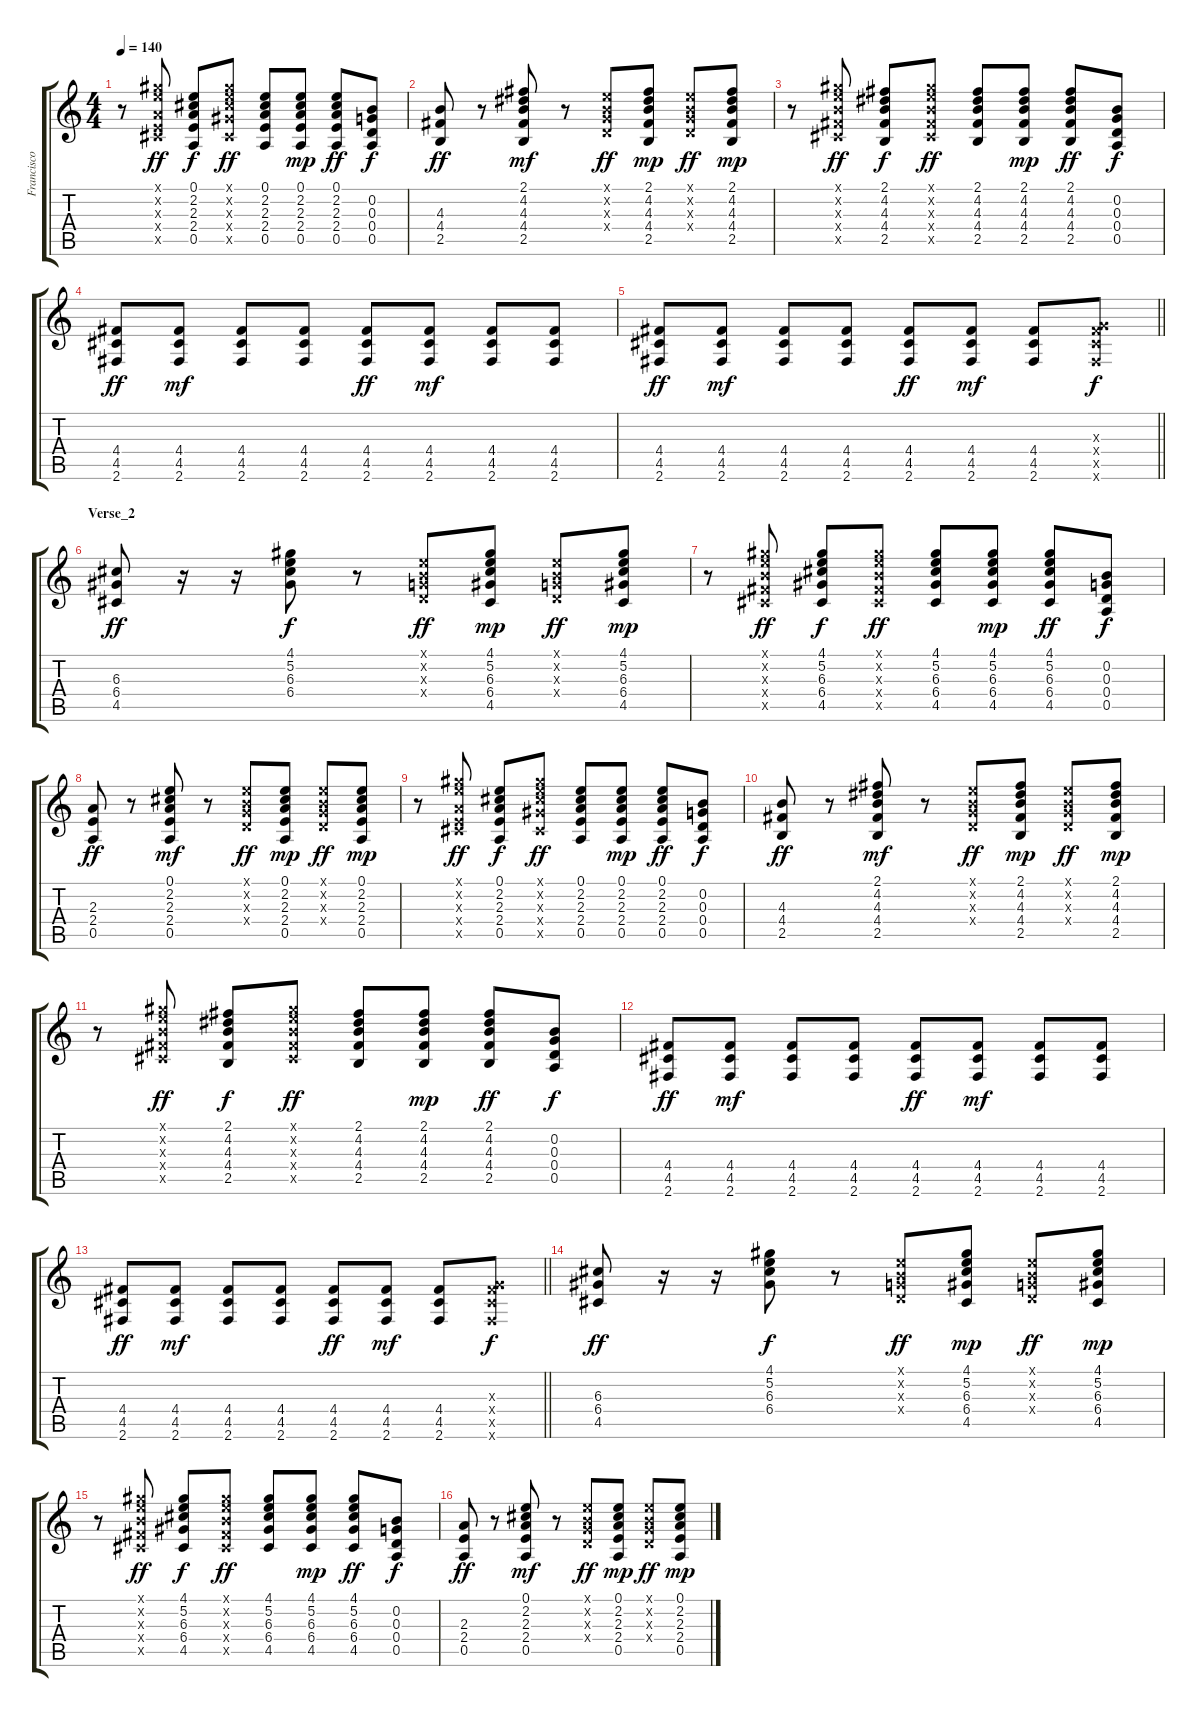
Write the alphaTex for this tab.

\track ("Francisco Risso C#m" "Francisco ") {instrument distortionguitar}
\staff {score tabs}
\tuning (E4 B3 G3 D3 A2 E2) {hide}
\ts (4 4)
\tempo 140
\clef g2
\ks c
r.8{dy mp} (4.1{x} 5.2{x} 2.3{x} 2.4{x} 4.5{x}).8{dy ff} (0.1 2.2 2.3 2.4 0.5).8{dy f} (4.1{x} 5.2{x} 6.3{x} 6.4{x} 4.5{x}).8{dy ff} (0.1 2.2 2.3 2.4 0.5).8 (0.1 2.2 2.3 2.4 0.5).8{dy mp} (0.1 2.2 2.3 2.4 0.5).8{dy ff} (0.2 0.3 0.4 0.5).8{dy f} |
(4.3 4.4 2.5).8{dy ff} r.8 (2.1 4.2 4.3 4.4 2.5).8{dy mf} r.8 (0.1{x} 0.2{x} 0.3{x} 0.4{x}).8{dy ff} (2.1 4.2 4.3 4.4 2.5).8{dy mp} (0.1{x} 0.2{x} 0.3{x} 0.4{x}).8{dy ff} (2.1 4.2 4.3 4.4 2.5).8{dy mp} |
r.8 (4.1{x} 5.2{x} 4.3{x} 4.4{x} 4.5{x}).8{dy ff} (2.1 4.2 4.3 4.4 2.5).8{dy f} (4.1{x} 5.2{x} 4.3{x} 4.4{x} 4.5{x}).8{dy ff} (2.1 4.2 4.3 4.4 2.5).8 (2.1 4.2 4.3 4.4 2.5).8{dy mp} (2.1 4.2 4.3 4.4 2.5).8{dy ff} (0.2 0.3 0.4 0.5).8{dy f} |
(4.4 4.5 2.6).8{dy ff} (4.4 4.5 2.6).8{dy mf} (4.4 4.5 2.6).8 (4.4 4.5 2.6).8 (4.4 4.5 2.6).8{dy ff} (4.4 4.5 2.6).8{dy mf} (4.4 4.5 2.6).8 (4.4 4.5 2.6).8 |
\barLineRight lightlight
(4.4 4.5 2.6).8{dy ff} (4.4 4.5 2.6).8{dy mf} (4.4 4.5 2.6).8 (4.4 4.5 2.6).8 (4.4 4.5 2.6).8{dy ff} (4.4 4.5 2.6).8{dy mf} (4.4 4.5 2.6).8 (0.3{x} 4.4{x} 4.5{x} 2.6{x}).8{dy f} |
\section ("" "Verse_2")
(6.3 6.4 4.5).8{dy ff} r.16 r.16 (4.1 5.2 6.3 6.4).8{dy f} r.8 (0.1{x} 0.2{x} 0.3{x} 0.4{x}).8{dy ff} (4.1 5.2 6.3 6.4 4.5).8{dy mp} (0.1{x} 0.2{x} 0.3{x} 0.4{x}).8{dy ff} (4.1 5.2 6.3 6.4 4.5).8{dy mp} |
r.8 (4.1{x} 5.2{x} 4.3{x} 4.4{x} 4.5{x}).8{dy ff} (4.1 5.2 6.3 6.4 4.5).8{dy f} (4.1{x} 5.2{x} 4.3{x} 4.4{x} 4.5{x}).8{dy ff} (4.1 5.2 6.3 6.4 4.5).8 (4.1 5.2 6.3 6.4 4.5).8{dy mp} (4.1 5.2 6.3 6.4 4.5).8{dy ff} (0.2 0.3 0.4 0.5).8{dy f} |
(2.3 2.4 0.5).8{dy ff} r.8 (0.1 2.2 2.3 2.4 0.5).8{dy mf} r.8 (0.1{x} 0.2{x} 0.3{x} 0.4{x}).8{dy ff} (0.1 2.2 2.3 2.4 0.5).8{dy mp} (0.1{x} 0.2{x} 0.3{x} 0.4{x}).8{dy ff} (0.1 2.2 2.3 2.4 0.5).8{dy mp} |
r.8 (4.1{x} 5.2{x} 2.3{x} 2.4{x} 4.5{x}).8{dy ff} (0.1 2.2 2.3 2.4 0.5).8{dy f} (4.1{x} 5.2{x} 6.3{x} 6.4{x} 4.5{x}).8{dy ff} (0.1 2.2 2.3 2.4 0.5).8 (0.1 2.2 2.3 2.4 0.5).8{dy mp} (0.1 2.2 2.3 2.4 0.5).8{dy ff} (0.2 0.3 0.4 0.5).8{dy f} |
(4.3 4.4 2.5).8{dy ff} r.8 (2.1 4.2 4.3 4.4 2.5).8{dy mf} r.8 (0.1{x} 0.2{x} 0.3{x} 0.4{x}).8{dy ff} (2.1 4.2 4.3 4.4 2.5).8{dy mp} (0.1{x} 0.2{x} 0.3{x} 0.4{x}).8{dy ff} (2.1 4.2 4.3 4.4 2.5).8{dy mp} |
r.8 (4.1{x} 5.2{x} 4.3{x} 4.4{x} 4.5{x}).8{dy ff} (2.1 4.2 4.3 4.4 2.5).8{dy f} (4.1{x} 5.2{x} 4.3{x} 4.4{x} 4.5{x}).8{dy ff} (2.1 4.2 4.3 4.4 2.5).8 (2.1 4.2 4.3 4.4 2.5).8{dy mp} (2.1 4.2 4.3 4.4 2.5).8{dy ff} (0.2 0.3 0.4 0.5).8{dy f} |
(4.4 4.5 2.6).8{dy ff} (4.4 4.5 2.6).8{dy mf} (4.4 4.5 2.6).8 (4.4 4.5 2.6).8 (4.4 4.5 2.6).8{dy ff} (4.4 4.5 2.6).8{dy mf} (4.4 4.5 2.6).8 (4.4 4.5 2.6).8 |
\barLineRight lightlight
(4.4 4.5 2.6).8{dy ff} (4.4 4.5 2.6).8{dy mf} (4.4 4.5 2.6).8 (4.4 4.5 2.6).8 (4.4 4.5 2.6).8{dy ff} (4.4 4.5 2.6).8{dy mf} (4.4 4.5 2.6).8 (0.3{x} 4.4{x} 4.5{x} 2.6{x}).8{dy f} |
(6.3 6.4 4.5).8{dy ff} r.16 r.16 (4.1 5.2 6.3 6.4).8{dy f} r.8 (0.1{x} 0.2{x} 0.3{x} 0.4{x}).8{dy ff} (4.1 5.2 6.3 6.4 4.5).8{dy mp} (0.1{x} 0.2{x} 0.3{x} 0.4{x}).8{dy ff} (4.1 5.2 6.3 6.4 4.5).8{dy mp} |
r.8 (4.1{x} 5.2{x} 4.3{x} 4.4{x} 4.5{x}).8{dy ff} (4.1 5.2 6.3 6.4 4.5).8{dy f} (4.1{x} 5.2{x} 4.3{x} 4.4{x} 4.5{x}).8{dy ff} (4.1 5.2 6.3 6.4 4.5).8 (4.1 5.2 6.3 6.4 4.5).8{dy mp} (4.1 5.2 6.3 6.4 4.5).8{dy ff} (0.2 0.3 0.4 0.5).8{dy f} |
(2.3 2.4 0.5).8{dy ff} r.8 (0.1 2.2 2.3 2.4 0.5).8{dy mf} r.8 (0.1{x} 0.2{x} 0.3{x} 0.4{x}).8{dy ff} (0.1 2.2 2.3 2.4 0.5).8{dy mp} (0.1{x} 0.2{x} 0.3{x} 0.4{x}).8{dy ff} (0.1 2.2 2.3 2.4 0.5).8{dy mp}
